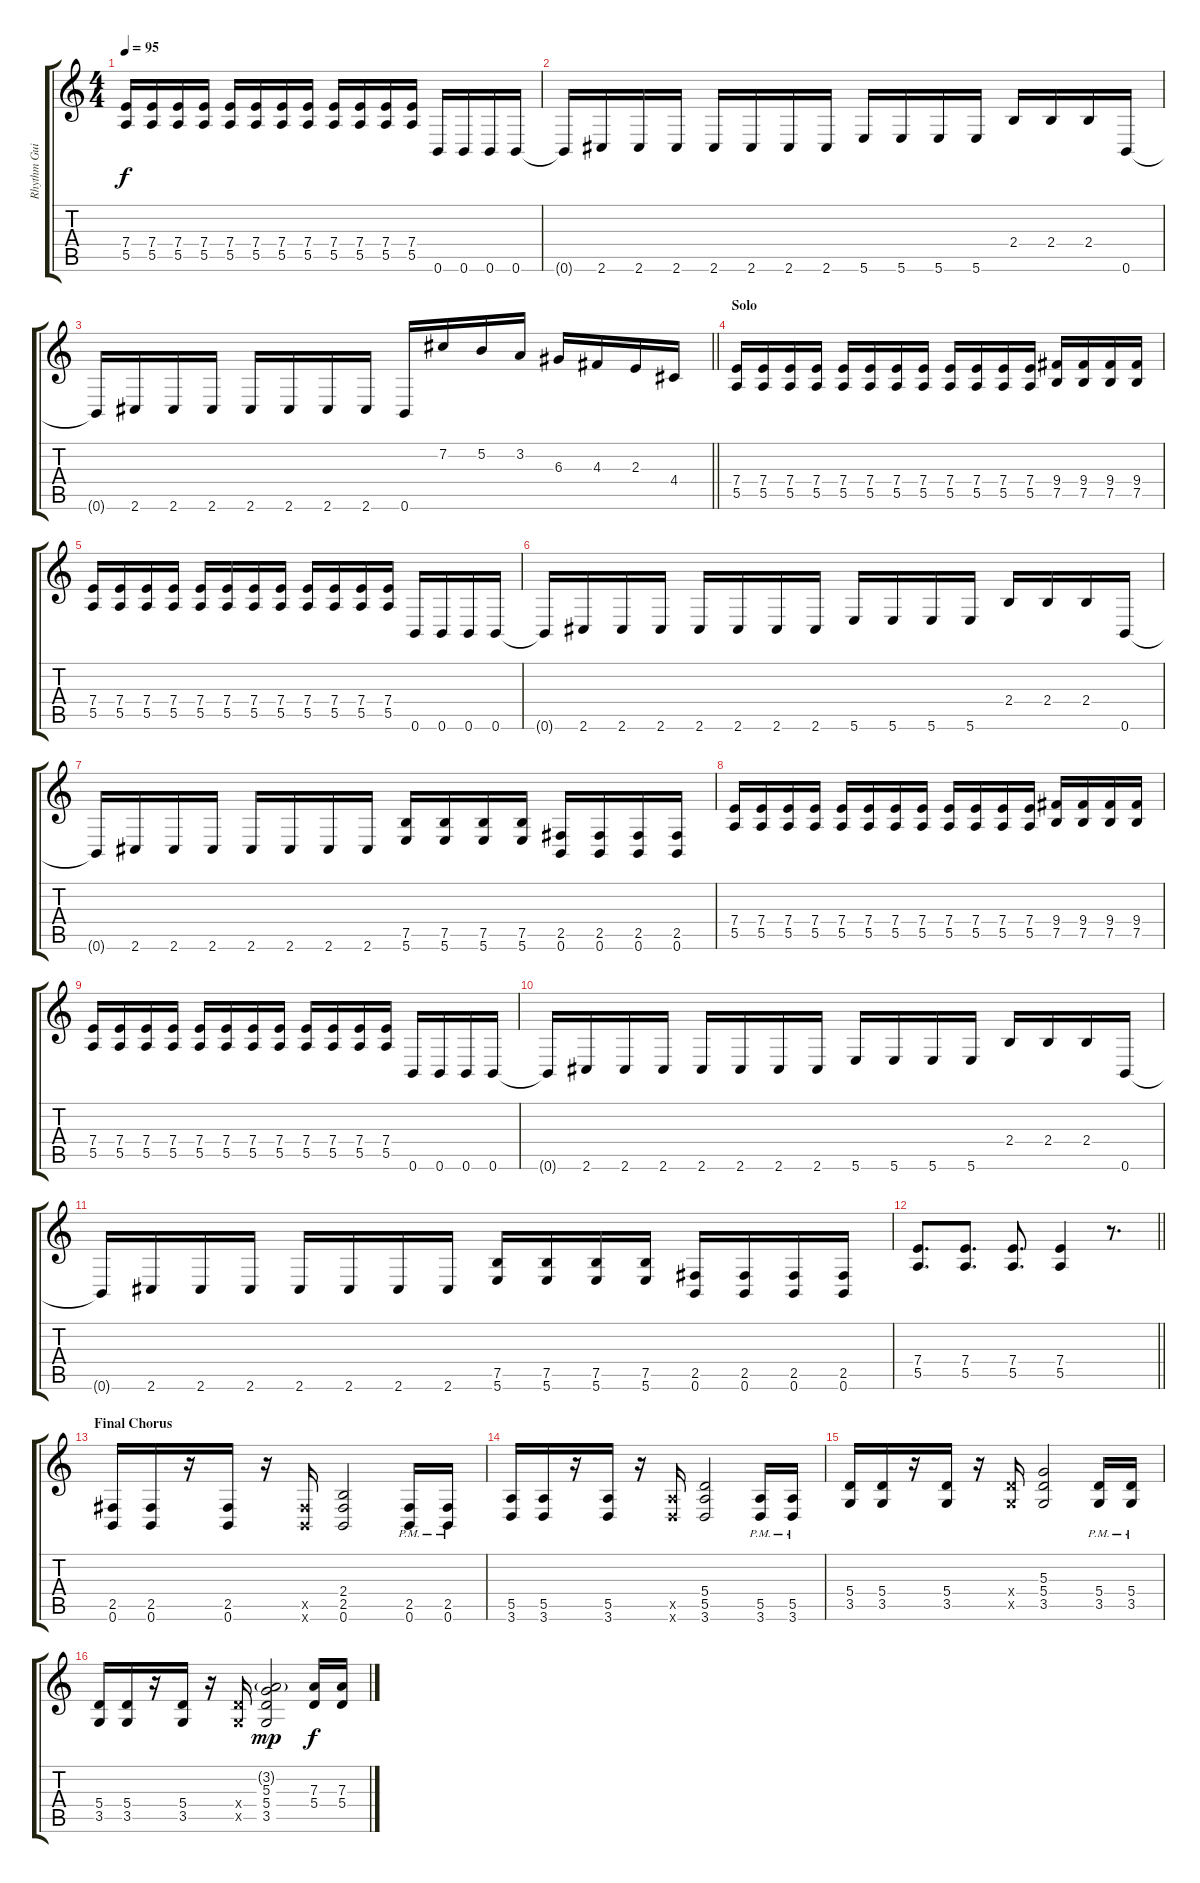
\track ("Rhythm Guitar (Right)" "Rhythm Gui") {instrument distortionguitar}
\staff {score tabs}
\tuning (B3 Gb3 D3 A2 E2 B1) {hide}
\ts (4 4)
\tempo 95
\clef g2
\ks c
(7.4 5.5).16{dy f} (7.4 5.5).16 (7.4 5.5).16 (7.4 5.5).16 (7.4 5.5).16 (7.4 5.5).16 (7.4 5.5).16 (7.4 5.5).16 (7.4 5.5).16 (7.4 5.5).16 (7.4 5.5).16 (7.4 5.5).16 0.6.16 0.6.16 0.6.16 0.6.16 |
0.6{t}.16 2.6.16 2.6.16 2.6.16 2.6.16 2.6.16 2.6.16 2.6.16 5.6.16 5.6.16 5.6.16 5.6.16 2.4.16 2.4.16 2.4.16 0.6.16 |
\barLineRight lightlight
0.6{t}.16 2.6.16 2.6.16 2.6.16 2.6.16 2.6.16 2.6.16 2.6.16 0.6.16 7.2.16 5.2.16 3.2.16 6.3.16 4.3.16 2.3.16 4.4.16 |
\section ("" "Solo")
(7.4 5.5).16{volume 11} (7.4 5.5).16 (7.4 5.5).16 (7.4 5.5).16 (7.4 5.5).16 (7.4 5.5).16 (7.4 5.5).16 (7.4 5.5).16 (7.4 5.5).16 (7.4 5.5).16 (7.4 5.5).16 (7.4 5.5).16 (9.4 7.5).16 (9.4 7.5).16 (9.4 7.5).16 (9.4 7.5).16 |
(7.4 5.5).16 (7.4 5.5).16 (7.4 5.5).16 (7.4 5.5).16 (7.4 5.5).16 (7.4 5.5).16 (7.4 5.5).16 (7.4 5.5).16 (7.4 5.5).16 (7.4 5.5).16 (7.4 5.5).16 (7.4 5.5).16 0.6.16 0.6.16 0.6.16 0.6.16 |
0.6{t}.16 2.6.16 2.6.16 2.6.16 2.6.16 2.6.16 2.6.16 2.6.16 5.6.16 5.6.16 5.6.16 5.6.16 2.4.16 2.4.16 2.4.16 0.6.16 |
0.6{t}.16 2.6.16 2.6.16 2.6.16 2.6.16 2.6.16 2.6.16 2.6.16 (7.5 5.6).16 (7.5 5.6).16 (7.5 5.6).16 (7.5 5.6).16 (2.5 0.6).16 (2.5 0.6).16 (2.5 0.6).16 (2.5 0.6).16 |
(7.4 5.5).16 (7.4 5.5).16 (7.4 5.5).16 (7.4 5.5).16 (7.4 5.5).16 (7.4 5.5).16 (7.4 5.5).16 (7.4 5.5).16 (7.4 5.5).16 (7.4 5.5).16 (7.4 5.5).16 (7.4 5.5).16 (9.4 7.5).16 (9.4 7.5).16 (9.4 7.5).16 (9.4 7.5).16 |
(7.4 5.5).16 (7.4 5.5).16 (7.4 5.5).16 (7.4 5.5).16 (7.4 5.5).16 (7.4 5.5).16 (7.4 5.5).16 (7.4 5.5).16 (7.4 5.5).16 (7.4 5.5).16 (7.4 5.5).16 (7.4 5.5).16 0.6.16 0.6.16 0.6.16 0.6.16 |
0.6{t}.16 2.6.16 2.6.16 2.6.16 2.6.16 2.6.16 2.6.16 2.6.16 5.6.16 5.6.16 5.6.16 5.6.16 2.4.16 2.4.16 2.4.16 0.6.16 |
0.6{t}.16 2.6.16 2.6.16 2.6.16 2.6.16 2.6.16 2.6.16 2.6.16 (7.5 5.6).16 (7.5 5.6).16 (7.5 5.6).16 (7.5 5.6).16 (2.5 0.6).16 (2.5 0.6).16 (2.5 0.6).16 (2.5 0.6).16 |
\barLineRight lightlight
(7.4 5.5).8{d} (7.4 5.5).8{d} (7.4 5.5).8{d} (7.4 5.5).4 r.8{d} |
\section ("" "Final Chorus")
(2.5 0.6).16{volume 13} (2.5 0.6).16 r.16 (2.5 0.6).16 r.16 (2.5{x} 0.6{x}).16 (2.4 2.5 0.6).2 (2.5{pm} 0.6{pm}).16 (2.5{pm} 0.6{pm}).16 |
(5.5 3.6).16 (5.5 3.6).16 r.16 (5.5 3.6).16 r.16 (5.5{x} 3.6{x}).16 (5.4 5.5 3.6).2 (5.5{pm} 3.6{pm}).16 (5.5{pm} 3.6{pm}).16 |
(5.4 3.5).16 (5.4 3.5).16 r.16 (5.4 3.5).16 r.16 (5.4{x} 3.5{x}).16 (5.3 5.4 3.5).2 (5.4{pm} 3.5{pm}).16 (5.4{pm} 3.5{pm}).16 |
(5.4 3.5).16 (5.4 3.5).16 r.16 (5.4 3.5).16 r.16 (5.4{x} 3.5{x}).16 (3.2{g} 5.3 5.4 3.5).2{dy mp} (7.3 5.4).16{dy f} (7.3 5.4).16
